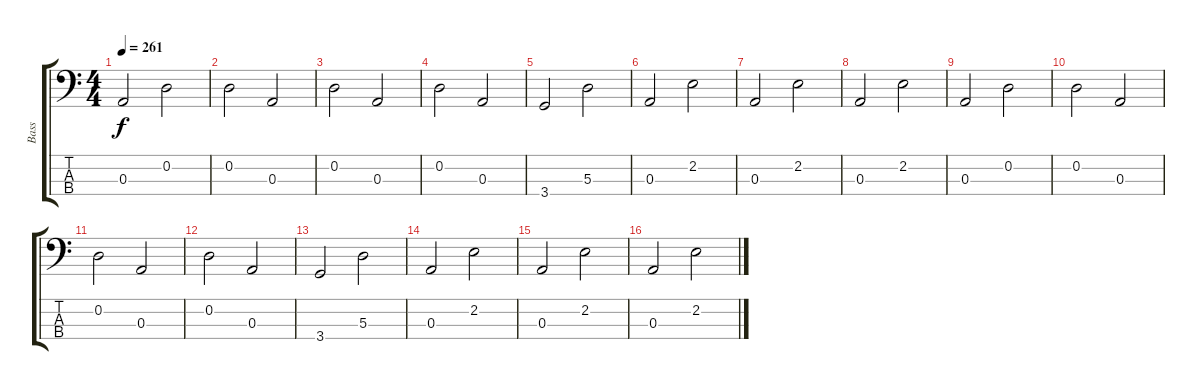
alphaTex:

\track ("Bass" "Bass") {instrument electricbassfinger}
\staff {score tabs}
\tuning (G2 D2 A1 E1) {hide}
\ts (4 4)
\tempo 261
\clef f4
\ks c
0.3.2{dy f} 0.2.2 |
0.2.2 0.3.2 |
0.2.2 0.3.2 |
0.2.2 0.3.2 |
3.4.2 5.3.2 |
0.3.2 2.2.2 |
0.3.2 2.2.2 |
0.3.2 2.2.2 |
0.3.2 0.2.2 |
0.2.2 0.3.2 |
0.2.2 0.3.2 |
0.2.2 0.3.2 |
3.4.2 5.3.2 |
0.3.2 2.2.2 |
0.3.2 2.2.2 |
0.3.2 2.2.2
